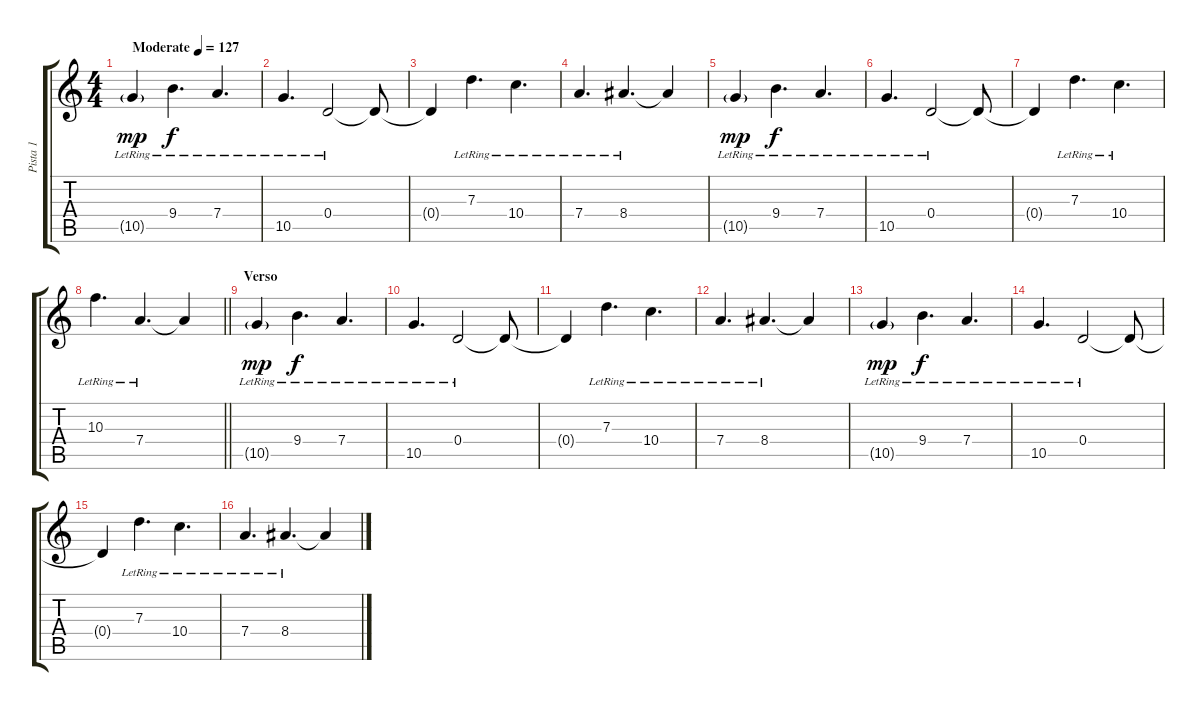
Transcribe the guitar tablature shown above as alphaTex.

\track ("Pista 1" "Pista 1") {instrument electricguitarclean}
\staff {score tabs}
\tuning (E4 B3 G3 D3 A2 D2) {hide}
\ts (4 4)
\tempo (127 "Moderate")
\clef g2
\ks c
10.5{g lr}.4{dy mp instrument electricguitarclean} 9.4{lr}.4{d dy f} 7.4{lr}.4{d} |
10.5{lr}.4{d} 0.4{lr}.2 0.4{t}.8 |
0.4{t}.4 7.3{lr}.4{d} 10.4{lr}.4{d} |
7.4{lr}.4{d} 8.4{lr}.4{d} 8.4{t}.4 |
10.5{g lr}.4{dy mp} 9.4{lr}.4{d dy f} 7.4{lr}.4{d} |
10.5{lr}.4{d} 0.4{lr}.2 0.4{t}.8 |
0.4{t}.4 7.3{lr}.4{d} 10.4{lr}.4{d} |
\barLineRight lightlight
10.3{lr}.4{d} 7.4{lr}.4{d} 7.4{t}.4 |
\section ("" "Verso")
10.5{g lr}.4{dy mp} 9.4{lr}.4{d dy f} 7.4{lr}.4{d} |
10.5{lr}.4{d} 0.4{lr}.2 0.4{t}.8 |
0.4{t}.4 7.3{lr}.4{d} 10.4{lr}.4{d} |
7.4{lr}.4{d} 8.4{lr}.4{d} 8.4{t}.4 |
10.5{g lr}.4{dy mp} 9.4{lr}.4{d dy f} 7.4{lr}.4{d} |
10.5{lr}.4{d} 0.4{lr}.2 0.4{t}.8 |
0.4{t}.4 7.3{lr}.4{d} 10.4{lr}.4{d} |
7.4{lr}.4{d} 8.4{lr}.4{d} 8.4{t}.4
